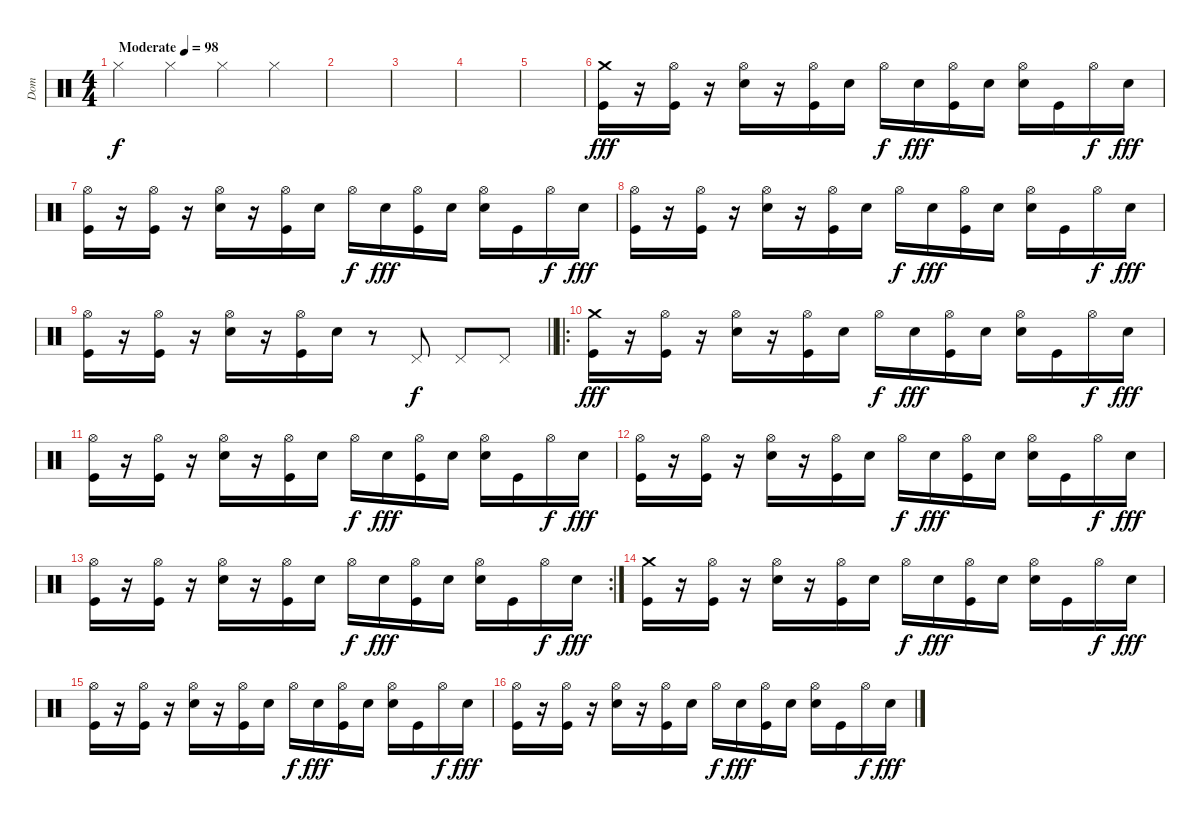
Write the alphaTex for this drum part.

\track ("Dom" "Dom") {instrument percussion}
\staff {score}
\articulation defaults
\ts (4 4)
\tempo (98 "Moderate")
\clef neutral
\ks c "Hi-Hat (closed)".4{dy f} "Hi-Hat (closed)".4 "Hi-Hat (closed)".4 "Hi-Hat (closed)".4
|
|
|
|
|
("Crash medium (hit)" "Kick (hit)").16{dy fff} r.16 ("Hi-Hat (open)" "Kick (hit)").16 r.16 ("Hi-Hat (open)" "Electric Snare (hit)").16 r.16 ("Hi-Hat (open)" "Kick (hit)").16 "Electric Snare (hit)".16 "Hi-Hat (open)".16{dy f} "Electric Snare (hit)".16{dy fff} ("Hi-Hat (open)" "Kick (hit)").16 "Electric Snare (hit)".16 ("Hi-Hat (open)" "Electric Snare (hit)").16 "Kick (hit)".16 "Hi-Hat (open)".16{dy f} "Electric Snare (hit)".16{dy fff} |
("Hi-Hat (open)" "Kick (hit)").16 r.16 ("Hi-Hat (open)" "Kick (hit)").16 r.16 ("Hi-Hat (open)" "Electric Snare (hit)").16 r.16 ("Hi-Hat (open)" "Kick (hit)").16 "Electric Snare (hit)".16 "Hi-Hat (open)".16{dy f} "Electric Snare (hit)".16{dy fff} ("Hi-Hat (open)" "Kick (hit)").16 "Electric Snare (hit)".16 ("Hi-Hat (open)" "Electric Snare (hit)").16 "Kick (hit)".16 "Hi-Hat (open)".16{dy f} "Electric Snare (hit)".16{dy fff} |
("Hi-Hat (open)" "Kick (hit)").16 r.16 ("Hi-Hat (open)" "Kick (hit)").16 r.16 ("Hi-Hat (open)" "Electric Snare (hit)").16 r.16 ("Hi-Hat (open)" "Kick (hit)").16 "Electric Snare (hit)".16 "Hi-Hat (open)".16{dy f} "Electric Snare (hit)".16{dy fff} ("Hi-Hat (open)" "Kick (hit)").16 "Electric Snare (hit)".16 ("Hi-Hat (open)" "Electric Snare (hit)").16 "Kick (hit)".16 "Hi-Hat (open)".16{dy f} "Electric Snare (hit)".16{dy fff} |
\barLineRight lightlight
("Hi-Hat (open)" "Kick (hit)").16 r.16 ("Hi-Hat (open)" "Kick (hit)").16 r.16 ("Hi-Hat (open)" "Electric Snare (hit)").16 r.16 ("Hi-Hat (open)" "Kick (hit)").16 "Electric Snare (hit)".16 r.8 "Pedal Hi-Hat (hit)".8{dy f} "Pedal Hi-Hat (hit)".8 "Pedal Hi-Hat (hit)".8 |
\ro
("Crash medium (hit)" "Kick (hit)").16{dy fff} r.16 ("Hi-Hat (open)" "Kick (hit)").16 r.16 ("Hi-Hat (open)" "Electric Snare (hit)").16 r.16 ("Hi-Hat (open)" "Kick (hit)").16 "Electric Snare (hit)".16 "Hi-Hat (open)".16{dy f} "Electric Snare (hit)".16{dy fff} ("Hi-Hat (open)" "Kick (hit)").16 "Electric Snare (hit)".16 ("Hi-Hat (open)" "Electric Snare (hit)").16 "Kick (hit)".16 "Hi-Hat (open)".16{dy f} "Electric Snare (hit)".16{dy fff} |
("Hi-Hat (open)" "Kick (hit)").16 r.16 ("Hi-Hat (open)" "Kick (hit)").16 r.16 ("Hi-Hat (open)" "Electric Snare (hit)").16 r.16 ("Hi-Hat (open)" "Kick (hit)").16 "Electric Snare (hit)".16 "Hi-Hat (open)".16{dy f} "Electric Snare (hit)".16{dy fff} ("Hi-Hat (open)" "Kick (hit)").16 "Electric Snare (hit)".16 ("Hi-Hat (open)" "Electric Snare (hit)").16 "Kick (hit)".16 "Hi-Hat (open)".16{dy f} "Electric Snare (hit)".16{dy fff} |
("Hi-Hat (open)" "Kick (hit)").16 r.16 ("Hi-Hat (open)" "Kick (hit)").16 r.16 ("Hi-Hat (open)" "Electric Snare (hit)").16 r.16 ("Hi-Hat (open)" "Kick (hit)").16 "Electric Snare (hit)".16 "Hi-Hat (open)".16{dy f} "Electric Snare (hit)".16{dy fff} ("Hi-Hat (open)" "Kick (hit)").16 "Electric Snare (hit)".16 ("Hi-Hat (open)" "Electric Snare (hit)").16 "Kick (hit)".16 "Hi-Hat (open)".16{dy f} "Electric Snare (hit)".16{dy fff} |
\rc 2
("Hi-Hat (open)" "Kick (hit)").16 r.16 ("Hi-Hat (open)" "Kick (hit)").16 r.16 ("Hi-Hat (open)" "Electric Snare (hit)").16 r.16 ("Hi-Hat (open)" "Kick (hit)").16 "Electric Snare (hit)".16 "Hi-Hat (open)".16{dy f} "Electric Snare (hit)".16{dy fff} ("Hi-Hat (open)" "Kick (hit)").16 "Electric Snare (hit)".16 ("Hi-Hat (open)" "Electric Snare (hit)").16 "Kick (hit)".16 "Hi-Hat (open)".16{dy f} "Electric Snare (hit)".16{dy fff} |
("Crash medium (hit)" "Kick (hit)").16 r.16 ("Hi-Hat (open)" "Kick (hit)").16 r.16 ("Hi-Hat (open)" "Electric Snare (hit)").16 r.16 ("Hi-Hat (open)" "Kick (hit)").16 "Electric Snare (hit)".16 "Hi-Hat (open)".16{dy f} "Electric Snare (hit)".16{dy fff} ("Hi-Hat (open)" "Kick (hit)").16 "Electric Snare (hit)".16 ("Hi-Hat (open)" "Electric Snare (hit)").16 "Kick (hit)".16 "Hi-Hat (open)".16{dy f} "Electric Snare (hit)".16{dy fff} |
("Hi-Hat (open)" "Kick (hit)").16 r.16 ("Hi-Hat (open)" "Kick (hit)").16 r.16 ("Hi-Hat (open)" "Electric Snare (hit)").16 r.16 ("Hi-Hat (open)" "Kick (hit)").16 "Electric Snare (hit)".16 "Hi-Hat (open)".16{dy f} "Electric Snare (hit)".16{dy fff} ("Hi-Hat (open)" "Kick (hit)").16 "Electric Snare (hit)".16 ("Hi-Hat (open)" "Electric Snare (hit)").16 "Kick (hit)".16 "Hi-Hat (open)".16{dy f} "Electric Snare (hit)".16{dy fff} |
("Hi-Hat (open)" "Kick (hit)").16 r.16 ("Hi-Hat (open)" "Kick (hit)").16 r.16 ("Hi-Hat (open)" "Electric Snare (hit)").16 r.16 ("Hi-Hat (open)" "Kick (hit)").16 "Electric Snare (hit)".16 "Hi-Hat (open)".16{dy f} "Electric Snare (hit)".16{dy fff} ("Hi-Hat (open)" "Kick (hit)").16 "Electric Snare (hit)".16 ("Hi-Hat (open)" "Electric Snare (hit)").16 "Kick (hit)".16 "Hi-Hat (open)".16{dy f} "Electric Snare (hit)".16{dy fff}
